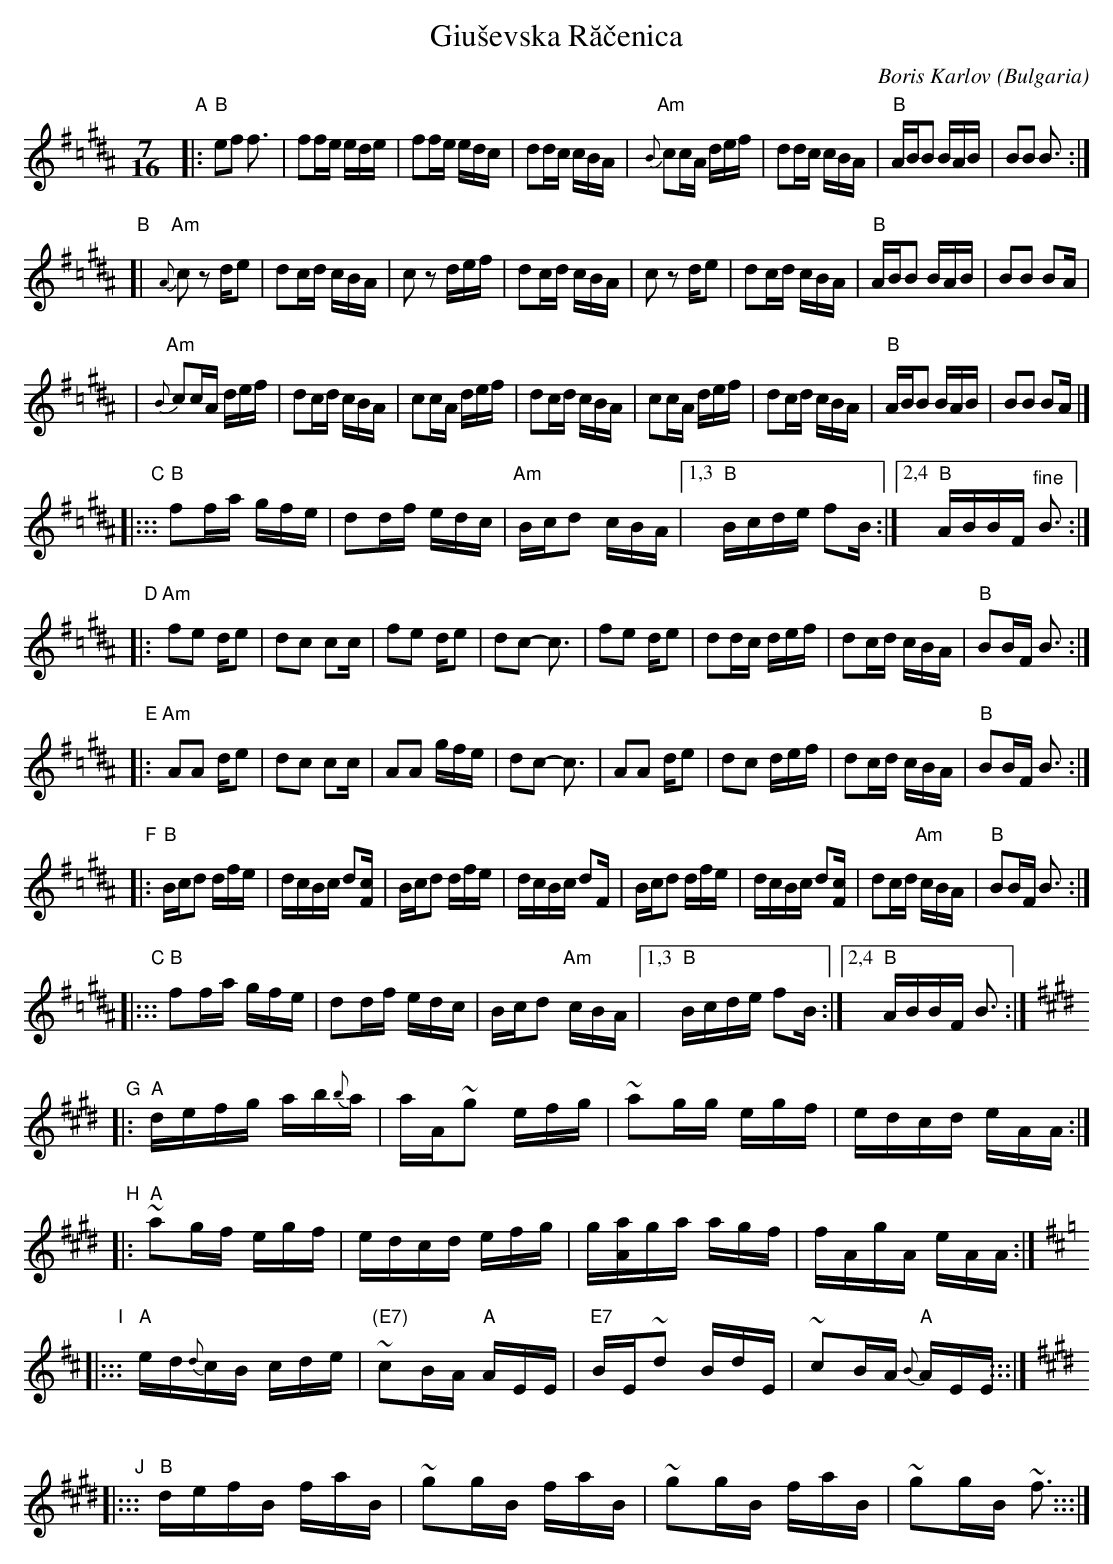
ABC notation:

X:1
T: Giu\vsevska R\ua\vcenica
O: Bulgaria
C: Boris Karlov
M: 7/16
L: 1/16
K: B=c^f^d
"A"\
|: "B"e2f2 f3 | f2fe ede | f2fe edc | d2dc cBA \
| "Am"{B}c2cA def | d2dc cBA | "B"ABB2 BAB | B2B2 B3 :|
"B"\
[|"Am"{A}c2z2 de2 | d2cd cBA |    c2z2 def | d2cd cBA \
|        c2z2 de2 | d2cd cBA | "B"ABB2 BAB | B2B2 B2A |
| "Am"{B}c2cA def | d2cd cBA |    c2cA def | d2cd cBA \
|        c2cA def | d2cd cBA | "B"ABB2 BAB | B2B2 B2A |]
"C"\
|::: "B"f2fa gfe | d2df edc | "Am"Bcd2 cBA |1,3 "B"Bcde f2B :|2,4 "B"ABBF "^fine"B3 :|
"D"\
|: "Am"f2e2 de2 | d2c2 c2c | f2e2 de2 |    d2c2- c3 \
|      f2e2 de2 | d2dc def | d2cd cBA | "B"B2BF  B3 :|
"E"\
|: "Am"A2A2 de2 | d2c2 c2c | A2A2 gfe |    d2c2- c3 \
|      A2A2 de2 | d2c2 def | d2cd cBA | "B"B2BF  B3 :|
"F"\
|: "B"Bcd2 dfe | dcBc d2[cF] | Bcd2     dfe |    dcBc d2F \
|     Bcd2 dfe | dcBc d2[cF] | d2cd "Am"cBA | "B"B2BF B3:|
"C"\
|::: "B"f2fa gfe | d2df edc | Bcd2 "Am"cBA |1,3 "B"Bcde f2B :|2,4 "B"ABBF B3 :|
K: A^f^c^d
"G"\
|: "A"defg ab{b}a | aA~g2 efg | ~a2gg egf | edcd eAA :|
"H"\
|: "A"~a2gf egf | edcd efg | g[aA]ga agf | fAgA eAA :|
K: Amix
"I"\
|::: "A"ed{d}cB cde | "(E7)"~c2BA "A"AEE | "E7"BE~d2 BdE | ~c2BA "A"{B}AEE :::|
K: Bmix
"J"\
|::: "B"defB faB | ~g2gB faB | ~g2gB faB | ~g2gB ~f3 :::|
